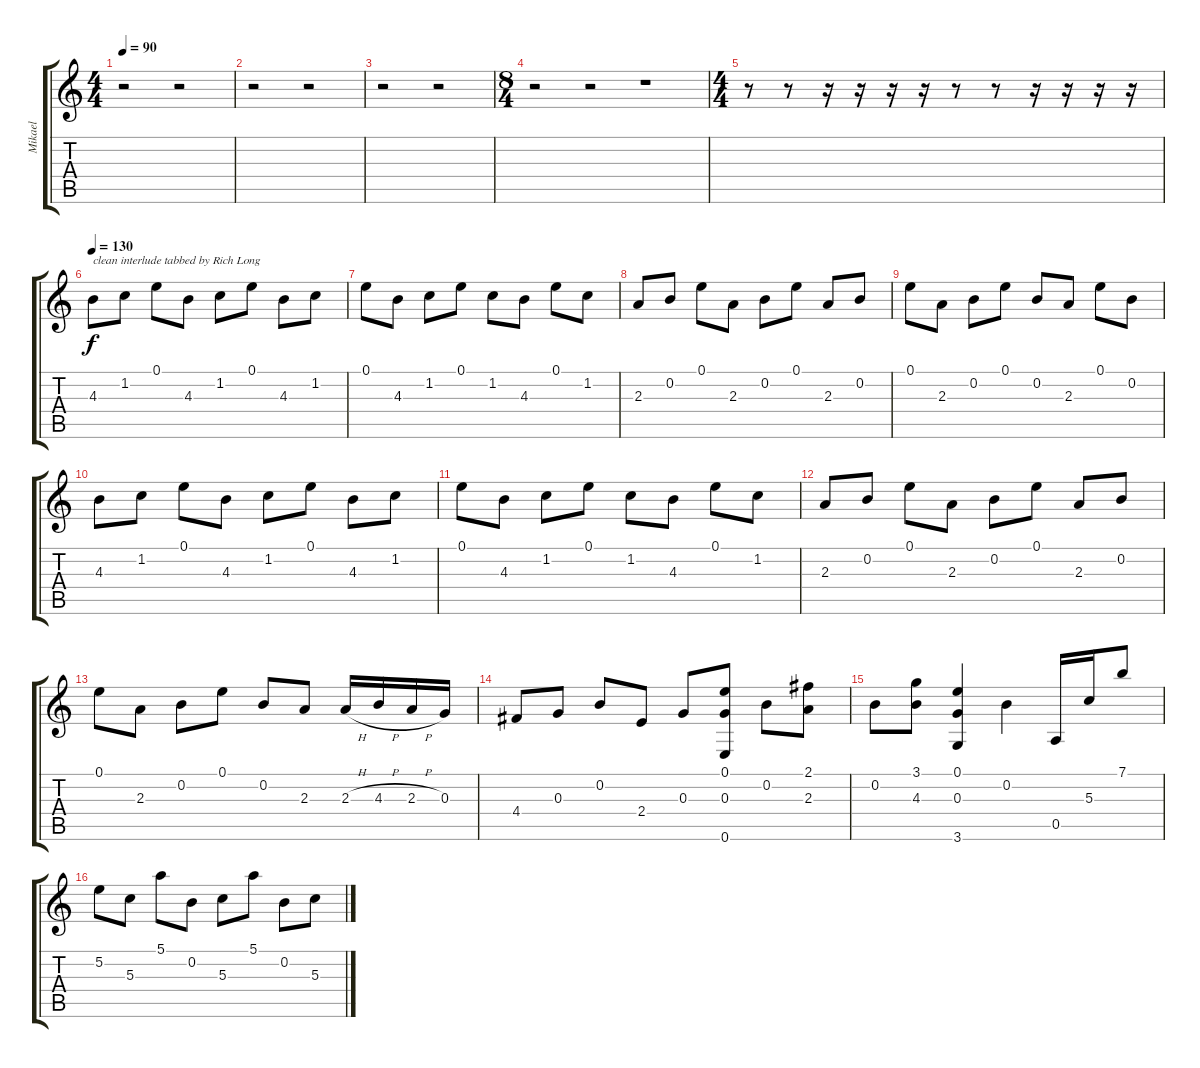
\track ("Mikael" "Mikael") {instrument electricguitarjazz}
\staff {score tabs}
\tuning (E4 B3 G3 D3 A2 E2) {hide}
\ts (4 4)
\tempo 90
\clef g2
\ks c
r.2{dy f} r.2 |
r.2 r.2 |
r.2 r.2 |
\ts (8 4)
r.2 r.2 r.1 |
\ts (4 4)
r.8 r.8 r.16 r.16 r.16 r.16 r.8 r.8 r.16 r.16 r.16 r.16 |
\tempo 130
4.3.8{txt "clean interlude tabbed by Rich Long"} 1.2.8 0.1.8 4.3.8 1.2.8 0.1.8 4.3.8 1.2.8 |
0.1.8 4.3.8 1.2.8 0.1.8 1.2.8 4.3.8 0.1.8 1.2.8 |
2.3.8 0.2.8 0.1.8 2.3.8 0.2.8 0.1.8 2.3.8 0.2.8 |
0.1.8 2.3.8 0.2.8 0.1.8 0.2.8 2.3.8 0.1.8 0.2.8 |
4.3.8 1.2.8 0.1.8 4.3.8 1.2.8 0.1.8 4.3.8 1.2.8 |
0.1.8 4.3.8 1.2.8 0.1.8 1.2.8 4.3.8 0.1.8 1.2.8 |
2.3.8 0.2.8 0.1.8 2.3.8 0.2.8 0.1.8 2.3.8 0.2.8 |
0.1.8 2.3.8 0.2.8 0.1.8 0.2.8 2.3.8 2.3{h}.16 4.3{h}.16 2.3{h}.16 0.3.16 |
4.4.8 0.3.8 0.2.8 2.4.8 0.3.8 (0.1 0.3 0.6).8 0.2.8 (2.1 2.3).8 |
0.2.8 (3.1 4.3).8 (0.1 0.3 3.6).4 0.2.4 0.5.16 5.3.16 7.1.8 |
5.2.8 5.3.8 5.1.8 0.2.8 5.3.8 5.1.8 0.2.8 5.3.8
